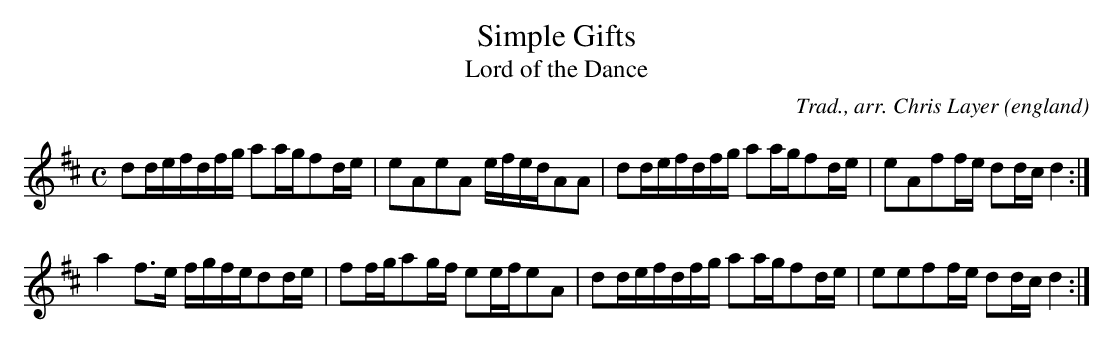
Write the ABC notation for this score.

X:1
T:Simple Gifts
T:Lord of the Dance
O:england
C:Trad., arr. Chris Layer
M:C
L:1/16
K:D
d2defdfg a2agf2de|e2A2e2A2 efedA2A2|d2defdfg a2agf2de|e2A2f2fe d2dcd4:|
a4f3e fgfed2de|f2fga2gf e2efe2A2|d2defdfg a2agf2de|e2e2f2fe d2dcd4:|
